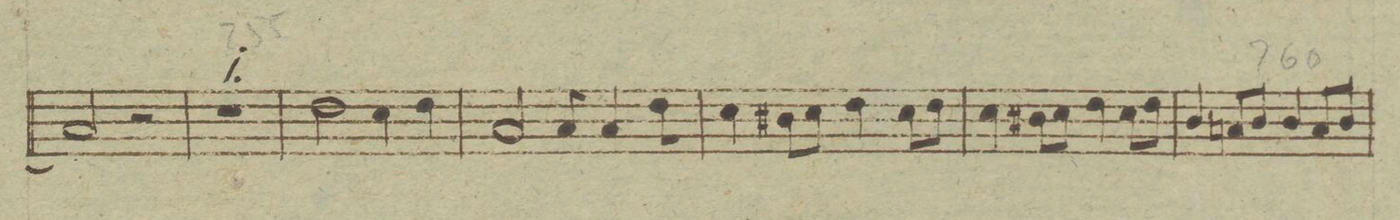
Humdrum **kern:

**kern	**dynam
*I"Viola.	*
*clefC3	*
*k[b-e-a-]	*
*met(c)	*
*M4/4	*
2B-/]	.
2r	.
=251	=251
1r	.
=252	=252
2e-\	.
4d\	.
4e-\	.
=253	=253
2B-/	.
8B-/	.
4B-/	.
8e-\	.
=254	=254
4d\	.
8c#X\L	.
8d\J	.
4e-\	.
8d\L	.
8e-\J	.
=255	=255
4d\	.
8c#X\L	.
8d\J	.
4e-\	.
8d\L	.
8e-\J	.
=256	=256
4c/	.
8Bn/L	.
8c/J	.
4c/	.
8B/L	.
8c/J	.
=257	=257
*-	*-
